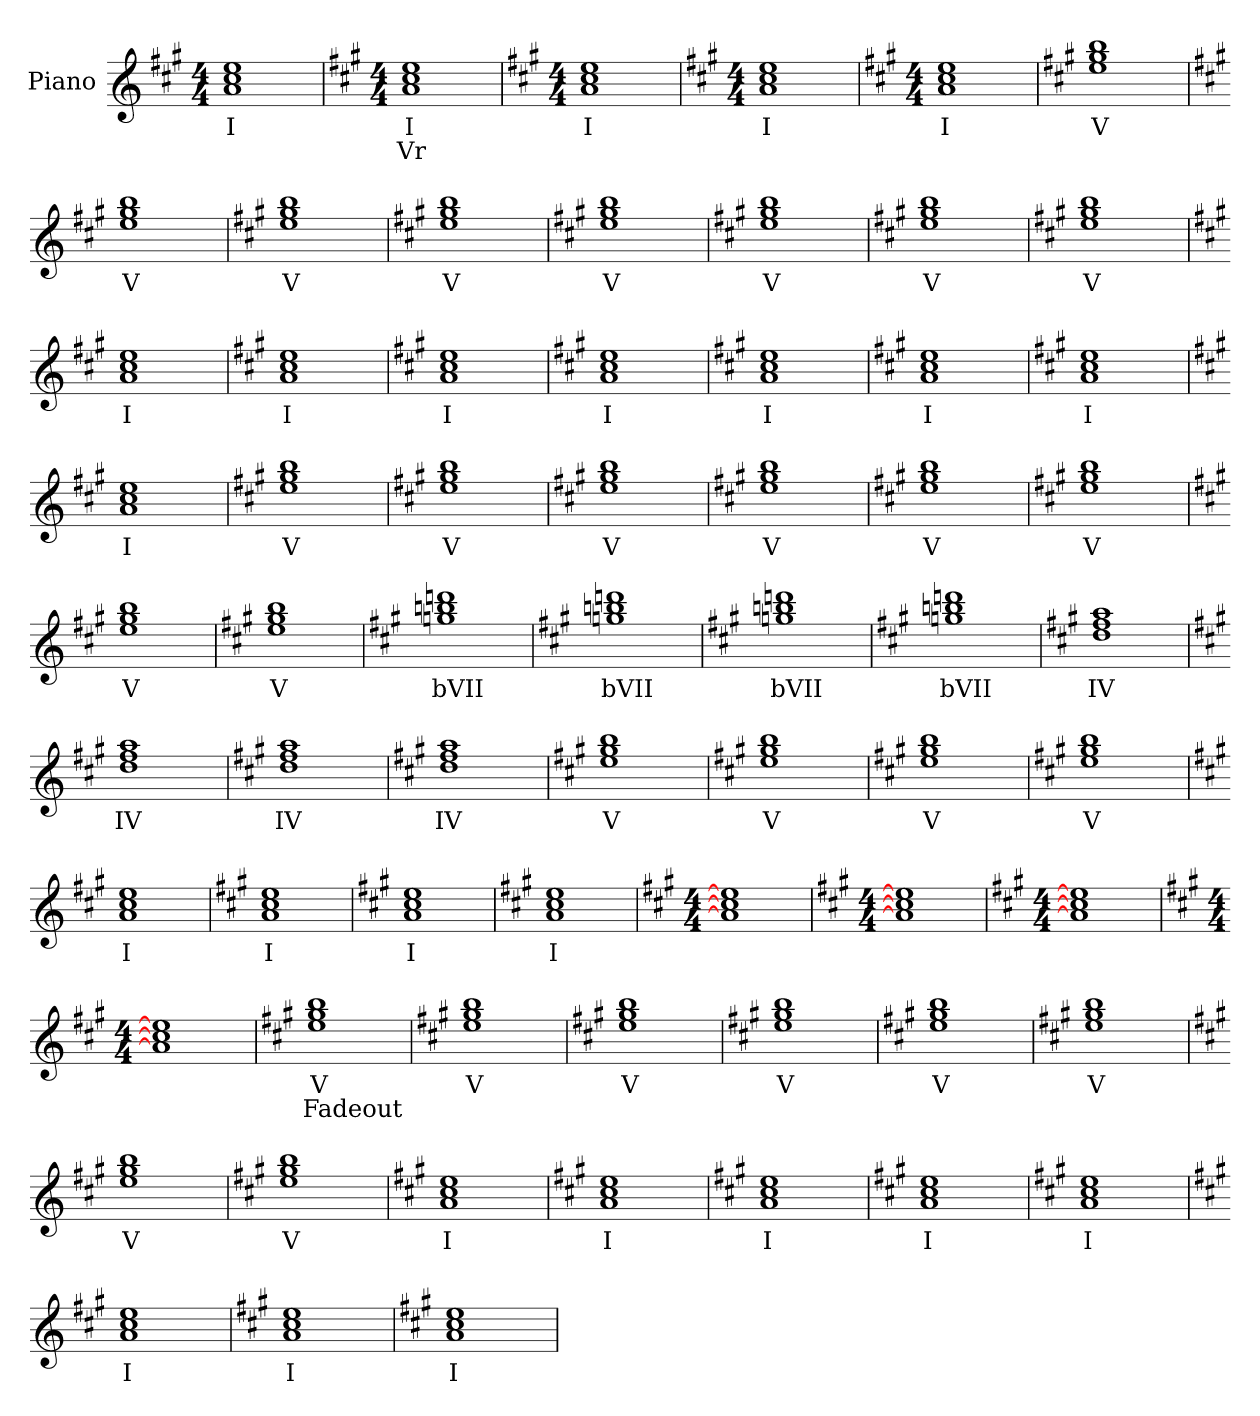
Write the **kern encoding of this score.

**kern	**text	**text
*part1	*part1	*part1
*staff1	*staff1	*staff1
*I"Piano	*	*
*I'Pno	*	*
*k[f#c#g#]	*	*
*A:	*	*
*M4/4	*	*
=	=	=
1a 1cc# 1ee	I	.
=	=	=
*k[f#c#g#]	*	*
*A:	*	*
*M4/4	*	*
1a 1cc# 1ee	I	Vr
=	=	=
*k[f#c#g#]	*	*
*A:	*	*
*M4/4	*	*
1a 1cc# 1ee	I	.
=	=	=
*k[f#c#g#]	*	*
*A:	*	*
*M4/4	*	*
1a 1cc# 1ee	I	.
=	=	=
*k[f#c#g#]	*	*
*A:	*	*
*M4/4	*	*
1a 1cc# 1ee	I	.
=	=	=
*k[f#c#g#]	*	*
*A:	*	*
1ee 1gg# 1bb	V	.
=	=	=
*k[f#c#g#]	*	*
*A:	*	*
1ee 1gg# 1bb	V	.
=	=	=
*k[f#c#g#]	*	*
*A:	*	*
1ee 1gg# 1bb	V	.
=	=	=
*k[f#c#g#]	*	*
*A:	*	*
1ee 1gg# 1bb	V	.
=	=	=
*k[f#c#g#]	*	*
*A:	*	*
1ee 1gg# 1bb	V	.
=	=	=
*k[f#c#g#]	*	*
*A:	*	*
1ee 1gg# 1bb	V	.
=	=	=
*k[f#c#g#]	*	*
*A:	*	*
1ee 1gg# 1bb	V	.
=	=	=
*k[f#c#g#]	*	*
*A:	*	*
1ee 1gg# 1bb	V	.
=	=	=
*k[f#c#g#]	*	*
*A:	*	*
1a 1cc# 1ee	I	.
=	=	=
*k[f#c#g#]	*	*
*A:	*	*
1a 1cc# 1ee	I	.
=	=	=
*k[f#c#g#]	*	*
*A:	*	*
1a 1cc# 1ee	I	.
=	=	=
*k[f#c#g#]	*	*
*A:	*	*
1a 1cc# 1ee	I	.
=	=	=
*k[f#c#g#]	*	*
*A:	*	*
1a 1cc# 1ee	I	.
=	=	=
*k[f#c#g#]	*	*
*A:	*	*
1a 1cc# 1ee	I	.
=	=	=
*k[f#c#g#]	*	*
*A:	*	*
1a 1cc# 1ee	I	.
=	=	=
*k[f#c#g#]	*	*
*A:	*	*
1a 1cc# 1ee	I	.
=	=	=
*k[f#c#g#]	*	*
*A:	*	*
1ee 1gg# 1bb	V	.
=	=	=
*k[f#c#g#]	*	*
*A:	*	*
1ee 1gg# 1bb	V	.
=	=	=
*k[f#c#g#]	*	*
*A:	*	*
1ee 1gg# 1bb	V	.
=	=	=
*k[f#c#g#]	*	*
*A:	*	*
1ee 1gg# 1bb	V	.
=	=	=
*k[f#c#g#]	*	*
*A:	*	*
1ee 1gg# 1bb	V	.
=	=	=
*k[f#c#g#]	*	*
*A:	*	*
1ee 1gg# 1bb	V	.
=	=	=
*k[f#c#g#]	*	*
*A:	*	*
1ee 1gg# 1bb	V	.
=	=	=
*k[f#c#g#]	*	*
*A:	*	*
1ee 1gg# 1bb	V	.
=	=	=
*k[f#c#g#]	*	*
*A:	*	*
1ggn 1bbn 1dddn	bVII	.
=	=	=
*k[f#c#g#]	*	*
*A:	*	*
1ggn 1bbn 1dddn	bVII	.
=	=	=
*k[f#c#g#]	*	*
*A:	*	*
1ggn 1bbn 1dddn	bVII	.
=	=	=
*k[f#c#g#]	*	*
*A:	*	*
1ggn 1bbn 1dddn	bVII	.
=	=	=
*k[f#c#g#]	*	*
*A:	*	*
1dd 1ff# 1aa	IV	.
=	=	=
*k[f#c#g#]	*	*
*A:	*	*
1dd 1ff# 1aa	IV	.
=	=	=
*k[f#c#g#]	*	*
*A:	*	*
1dd 1ff# 1aa	IV	.
=	=	=
*k[f#c#g#]	*	*
*A:	*	*
1dd 1ff# 1aa	IV	.
=	=	=
*k[f#c#g#]	*	*
*A:	*	*
1ee 1gg# 1bb	V	.
=	=	=
*k[f#c#g#]	*	*
*A:	*	*
1ee 1gg# 1bb	V	.
=	=	=
*k[f#c#g#]	*	*
*A:	*	*
1ee 1gg# 1bb	V	.
=	=	=
*k[f#c#g#]	*	*
*A:	*	*
1ee 1gg# 1bb	V	.
=	=	=
*k[f#c#g#]	*	*
*A:	*	*
1a 1cc# 1ee	I	.
=	=	=
*k[f#c#g#]	*	*
*A:	*	*
1a 1cc# 1ee	I	.
=	=	=
*k[f#c#g#]	*	*
*A:	*	*
1a 1cc# 1ee	I	.
=	=	=
*k[f#c#g#]	*	*
*A:	*	*
1a 1cc# 1ee	I	.
=	=	=
*k[f#c#g#]	*	*
*A:	*	*
*M4/4	*	*
1a] 1cc#] 1ee]	.	.
=	=	=
*k[f#c#g#]	*	*
*A:	*	*
*M4/4	*	*
1a] 1cc#] 1ee]	.	.
=	=	=
*k[f#c#g#]	*	*
*A:	*	*
*M4/4	*	*
1a] 1cc#] 1ee]	.	.
=	=	=
*k[f#c#g#]	*	*
*A:	*	*
*M4/4	*	*
1a] 1cc#] 1ee]	.	.
=	=	=
*k[f#c#g#]	*	*
*A:	*	*
1ee 1gg# 1bb	V	Fadeout
=	=	=
*k[f#c#g#]	*	*
*A:	*	*
1ee 1gg# 1bb	V	.
=	=	=
*k[f#c#g#]	*	*
*A:	*	*
1ee 1gg# 1bb	V	.
=	=	=
*k[f#c#g#]	*	*
*A:	*	*
1ee 1gg# 1bb	V	.
=	=	=
*k[f#c#g#]	*	*
*A:	*	*
1ee 1gg# 1bb	V	.
=	=	=
*k[f#c#g#]	*	*
*A:	*	*
1ee 1gg# 1bb	V	.
=	=	=
*k[f#c#g#]	*	*
*A:	*	*
1ee 1gg# 1bb	V	.
=	=	=
*k[f#c#g#]	*	*
*A:	*	*
1ee 1gg# 1bb	V	.
=	=	=
*k[f#c#g#]	*	*
*A:	*	*
1a 1cc# 1ee	I	.
=	=	=
*k[f#c#g#]	*	*
*A:	*	*
1a 1cc# 1ee	I	.
=	=	=
*k[f#c#g#]	*	*
*A:	*	*
1a 1cc# 1ee	I	.
=	=	=
*k[f#c#g#]	*	*
*A:	*	*
1a 1cc# 1ee	I	.
=	=	=
*k[f#c#g#]	*	*
*A:	*	*
1a 1cc# 1ee	I	.
=	=	=
*k[f#c#g#]	*	*
*A:	*	*
1a 1cc# 1ee	I	.
=	=	=
*k[f#c#g#]	*	*
*A:	*	*
1a 1cc# 1ee	I	.
=	=	=
*k[f#c#g#]	*	*
*A:	*	*
1a 1cc# 1ee	I	.
=	=	=
*-	*-	*-
